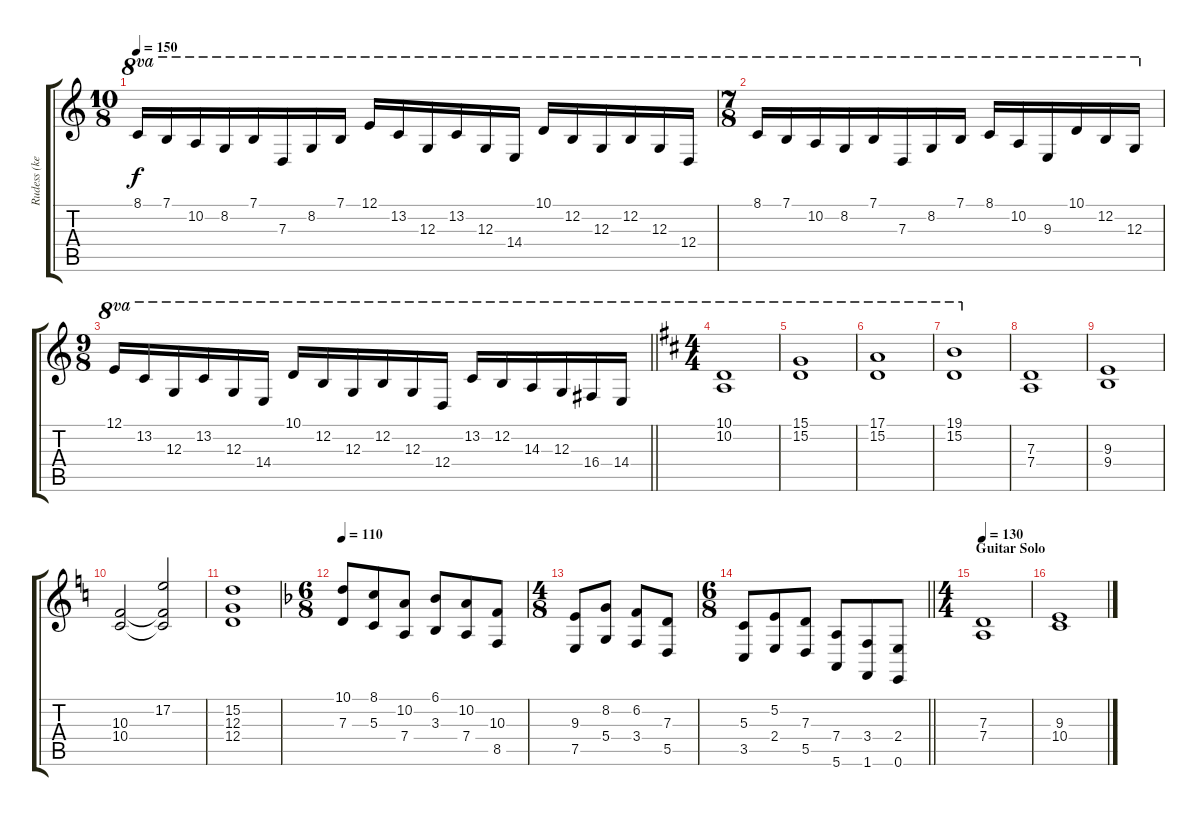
\track ("Rudess (keyboard)" "Rudess (ke") {instrument stringensemble1}
\staff {score tabs}
\tuning (E4 B3 G3 D3 A2 E2) {hide}
\ts (10 8)
\tempo 150
\clef g2
\ks aminor
8.1.16{ot 8va dy f} 7.1.16{ot 8va beam merge} 10.2.16{ot 8va} 8.2.16{ot 8va} 7.1.16{ot 8va} 7.3.16{ot 8va beam merge} 8.2.16{ot 8va} 7.1.16{ot 8va} 12.1.16{ot 8va} 13.2.16{ot 8va beam merge} 12.3.16{ot 8va} 13.2.16{ot 8va beam merge} 12.3.16{ot 8va} 14.4.16{ot 8va} 10.1.16{ot 8va} 12.2.16{ot 8va beam merge} 12.3.16{ot 8va} 12.2.16{ot 8va beam merge} 12.3.16{ot 8va} 12.4.16{ot 8va} |
\ts (7 8)
8.1.16{ot 8va} 7.1.16{ot 8va beam merge} 10.2.16{ot 8va} 8.2.16{ot 8va} 7.1.16{ot 8va} 7.3.16{ot 8va beam merge} 8.2.16{ot 8va} 7.1.16{ot 8va} 8.1.16{ot 8va} 10.2.16{ot 8va beam merge} 9.3.16{ot 8va} 10.1.16{ot 8va beam merge} 12.2.16{ot 8va} 12.3.16{ot 8va} |
\ts (9 8)
\barLineRight lightlight
12.1.16{ot 8va} 13.2.16{ot 8va beam merge} 12.3.16{ot 8va} 13.2.16{ot 8va beam merge} 12.3.16{ot 8va} 14.4.16{ot 8va} 10.1.16{ot 8va} 12.2.16{ot 8va beam merge} 12.3.16{ot 8va} 12.2.16{ot 8va beam merge} 12.3.16{ot 8va} 12.4.16{ot 8va} 13.2.16{ot 8va} 12.2.16{ot 8va} 14.3.16{ot 8va} 12.3.16{ot 8va} 16.4.16{ot 8va} 14.4.16{ot 8va} |
\ts (4 4)
\ks d
(10.1 10.2).1{ot 8va volume 12 balance 8 instrument rockorgan} |
(15.1 15.2).1{ot 8va} |
(17.1 15.2).1{ot 8va} |
(19.1 15.2).1{ot 8va} |
(7.3 7.4).1{volume 11 instrument choiraahs} |
(9.3 9.4).1 |
\ks c
(10.3 10.4).2 (17.2 10.3{t} 10.4{t}).2 |
(15.2 12.3 12.4).1 |
\ts (6 8)
\tempo 110
\ks dminor
(10.1 7.3).8{volume 12 instrument stringensemble1} (8.1 5.3).8 (10.2 7.4).8 (6.1 3.3).8 (10.2 7.4).8 (10.3 8.5).8 |
\ts (4 8)
(9.3 7.5).8 (8.2 5.4).8 (6.2 3.4).8 (7.3 5.5).8 |
\ts (6 8)
\barLineRight lightlight
(5.3 3.5).8 (5.2 2.4).8 (7.3 5.5).8 (7.4 5.6).8 (3.4 1.6).8 (2.4 0.6).8 |
\ts (4 4)
\section ("" "Guitar Solo")
\tempo 130
(7.3 7.4).1{volume 12 instrument fx7echoes} |
(9.3 10.4).1
